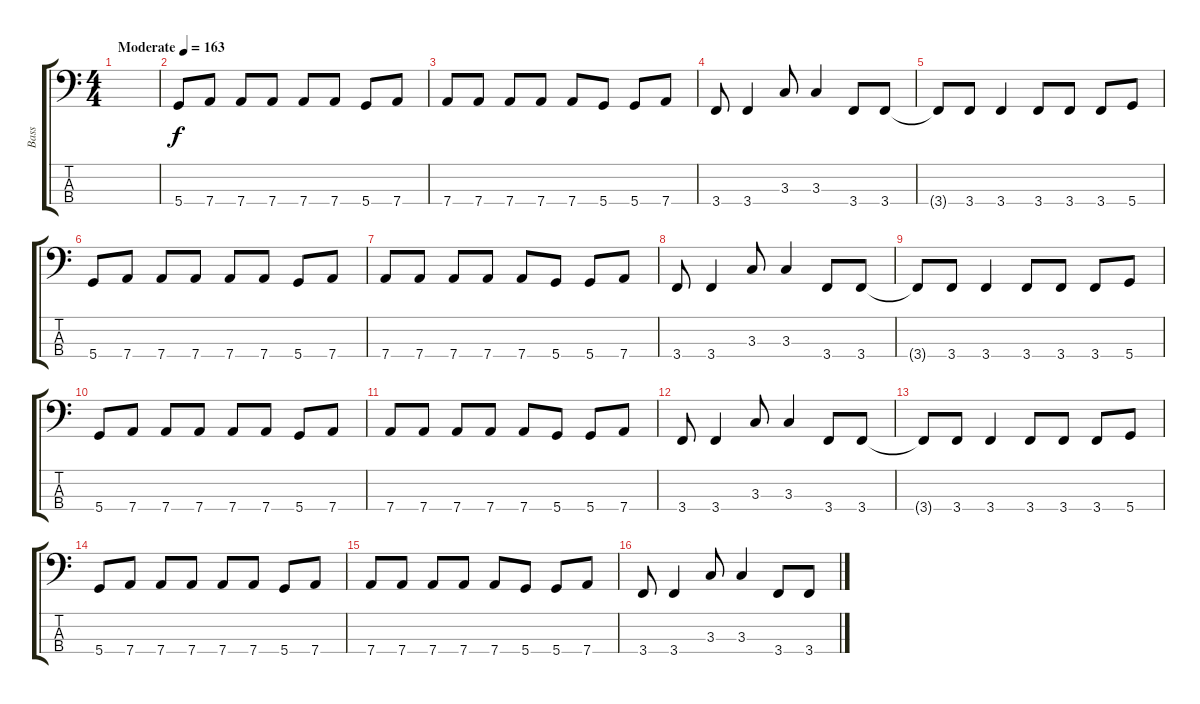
\track ("Bass" "Bass") {instrument electricbassfinger}
\staff {score tabs}
\tuning (G2 D2 A1 D1) {hide}
\ts (4 4)
\tempo (163 "Moderate")
\clef f4
\ks c
|
5.4.8 7.4.8 7.4.8 7.4.8 7.4.8 7.4.8 5.4.8 7.4.8 |
7.4.8 7.4.8 7.4.8 7.4.8 7.4.8 5.4.8 5.4.8 7.4.8 |
3.4.8 3.4.4 3.3.8 3.3.4 3.4.8 3.4.8 |
3.4{t}.8 3.4.8 3.4.4 3.4.8 3.4.8 3.4.8 5.4.8 |
5.4.8 7.4.8 7.4.8 7.4.8 7.4.8 7.4.8 5.4.8 7.4.8 |
7.4.8 7.4.8 7.4.8 7.4.8 7.4.8 5.4.8 5.4.8 7.4.8 |
3.4.8 3.4.4 3.3.8 3.3.4 3.4.8 3.4.8 |
3.4{t}.8 3.4.8 3.4.4 3.4.8 3.4.8 3.4.8 5.4.8 |
5.4.8 7.4.8 7.4.8 7.4.8 7.4.8 7.4.8 5.4.8 7.4.8 |
7.4.8 7.4.8 7.4.8 7.4.8 7.4.8 5.4.8 5.4.8 7.4.8 |
3.4.8 3.4.4 3.3.8 3.3.4 3.4.8 3.4.8 |
3.4{t}.8 3.4.8 3.4.4 3.4.8 3.4.8 3.4.8 5.4.8 |
5.4.8 7.4.8 7.4.8 7.4.8 7.4.8 7.4.8 5.4.8 7.4.8 |
7.4.8 7.4.8 7.4.8 7.4.8 7.4.8 5.4.8 5.4.8 7.4.8 |
3.4.8 3.4.4 3.3.8 3.3.4 3.4.8 3.4.8
